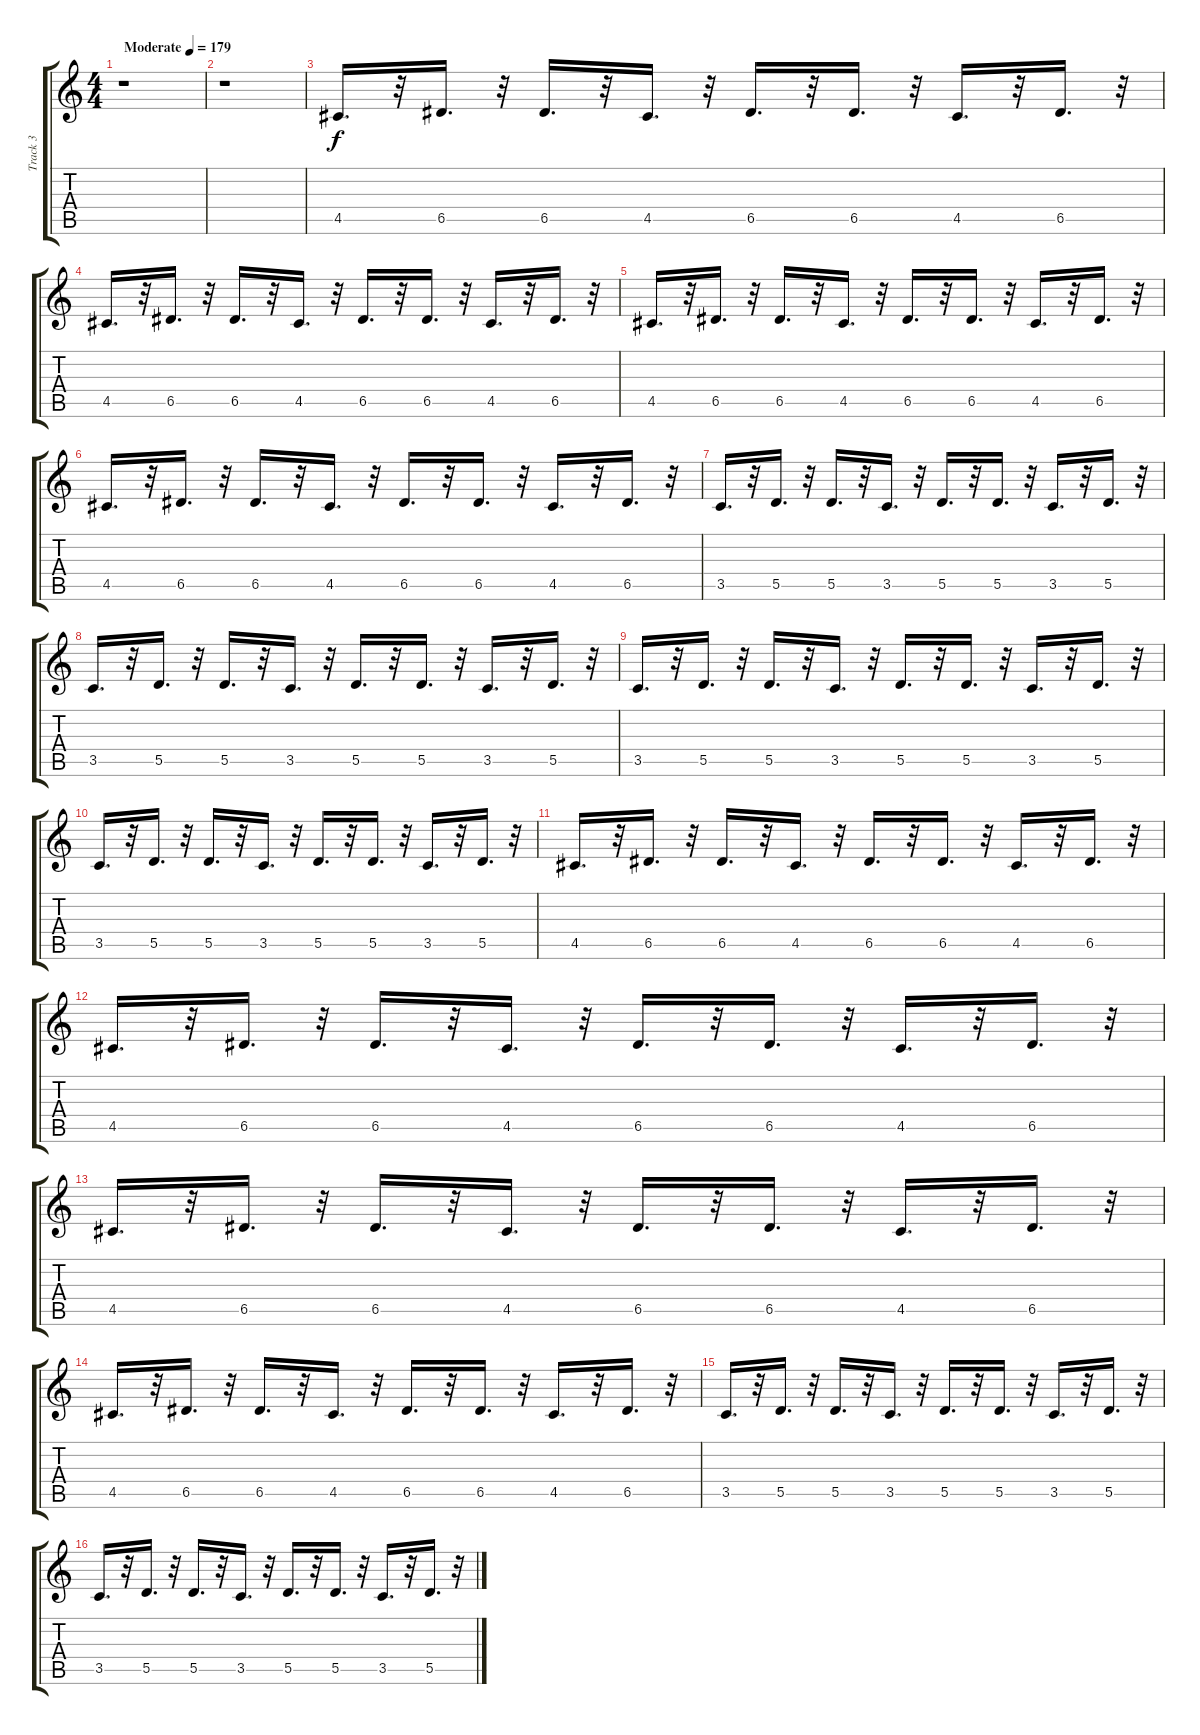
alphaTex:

\track ("Track 3" "Track 3") {instrument distortionguitar}
\staff {score tabs}
\tuning (E4 B3 G3 D3 A2 E2) {hide}
\ts (4 4)
\tempo (179 "Moderate")
\clef g2
\ks c
r.1{dy f instrument distortionguitar} |
r.1 |
4.5.16{d} r.32 6.5.16{d} r.32 6.5.16{d} r.32 4.5.16{d} r.32 6.5.16{d} r.32 6.5.16{d} r.32 4.5.16{d} r.32 6.5.16{d} r.32 |
4.5.16{d} r.32 6.5.16{d} r.32 6.5.16{d} r.32 4.5.16{d} r.32 6.5.16{d} r.32 6.5.16{d} r.32 4.5.16{d} r.32 6.5.16{d} r.32 |
4.5.16{d} r.32 6.5.16{d} r.32 6.5.16{d} r.32 4.5.16{d} r.32 6.5.16{d} r.32 6.5.16{d} r.32 4.5.16{d} r.32 6.5.16{d} r.32 |
4.5.16{d} r.32 6.5.16{d} r.32 6.5.16{d} r.32 4.5.16{d} r.32 6.5.16{d} r.32 6.5.16{d} r.32 4.5.16{d} r.32 6.5.16{d} r.32 |
3.5.16{d} r.32 5.5.16{d} r.32 5.5.16{d} r.32 3.5.16{d} r.32 5.5.16{d} r.32 5.5.16{d} r.32 3.5.16{d} r.32 5.5.16{d} r.32 |
3.5.16{d} r.32 5.5.16{d} r.32 5.5.16{d} r.32 3.5.16{d} r.32 5.5.16{d} r.32 5.5.16{d} r.32 3.5.16{d} r.32 5.5.16{d} r.32 |
3.5.16{d} r.32 5.5.16{d} r.32 5.5.16{d} r.32 3.5.16{d} r.32 5.5.16{d} r.32 5.5.16{d} r.32 3.5.16{d} r.32 5.5.16{d} r.32 |
3.5.16{d} r.32 5.5.16{d} r.32 5.5.16{d} r.32 3.5.16{d} r.32 5.5.16{d} r.32 5.5.16{d} r.32 3.5.16{d} r.32 5.5.16{d} r.32 |
4.5.16{d} r.32 6.5.16{d} r.32 6.5.16{d} r.32 4.5.16{d} r.32 6.5.16{d} r.32 6.5.16{d} r.32 4.5.16{d} r.32 6.5.16{d} r.32 |
4.5.16{d} r.32 6.5.16{d} r.32 6.5.16{d} r.32 4.5.16{d} r.32 6.5.16{d} r.32 6.5.16{d} r.32 4.5.16{d} r.32 6.5.16{d} r.32 |
4.5.16{d} r.32 6.5.16{d} r.32 6.5.16{d} r.32 4.5.16{d} r.32 6.5.16{d} r.32 6.5.16{d} r.32 4.5.16{d} r.32 6.5.16{d} r.32 |
4.5.16{d} r.32 6.5.16{d} r.32 6.5.16{d} r.32 4.5.16{d} r.32 6.5.16{d} r.32 6.5.16{d} r.32 4.5.16{d} r.32 6.5.16{d} r.32 |
3.5.16{d} r.32 5.5.16{d} r.32 5.5.16{d} r.32 3.5.16{d} r.32 5.5.16{d} r.32 5.5.16{d} r.32 3.5.16{d} r.32 5.5.16{d} r.32 |
3.5.16{d} r.32 5.5.16{d} r.32 5.5.16{d} r.32 3.5.16{d} r.32 5.5.16{d} r.32 5.5.16{d} r.32 3.5.16{d} r.32 5.5.16{d} r.32
